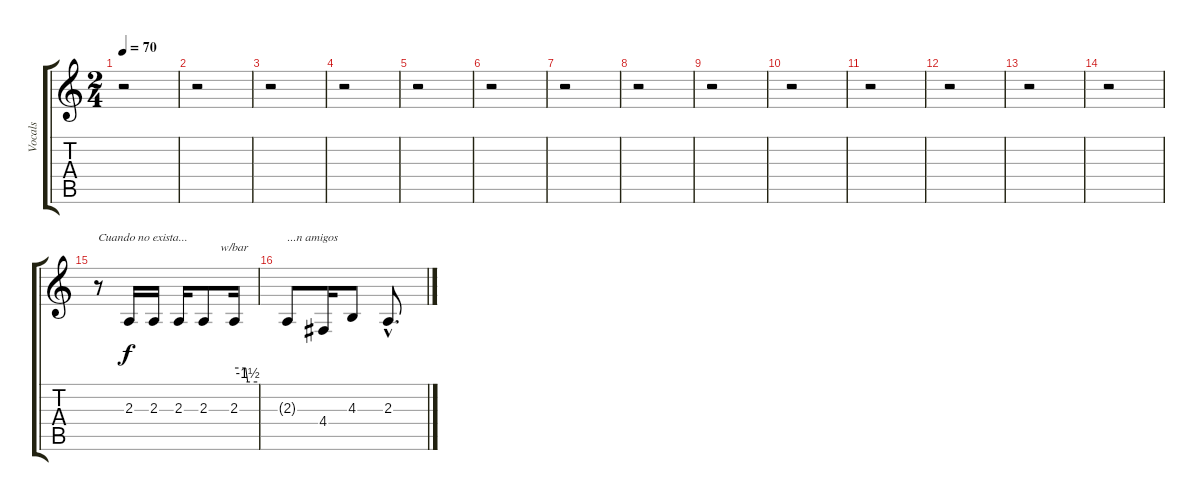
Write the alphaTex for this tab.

\track ("Vocals" "Vocals") {instrument oboe}
\staff {score tabs}
\tuning (E4 B3 G3 D3 A2 E2) {hide}
\ts (2 4)
\tempo 70
\clef g2
\ks c
r.2{dy f} |
r.2 |
r.2 |
r.2 |
r.2 |
r.2 |
r.2 |
r.2 |
r.2 |
r.2 |
r.2 |
r.2 |
r.2 |
r.2 |
r.8{txt "Cuando no exista..."} 2.3.16 2.3.16 2.3.16 2.3.8 2.3.16{tbe (custom default 0 0 30 0 35 -6 60 -6)} |
2.3{t}.8{txt "...n amigos"} 4.4.16 4.3.8 2.3{hac}.8{d}
